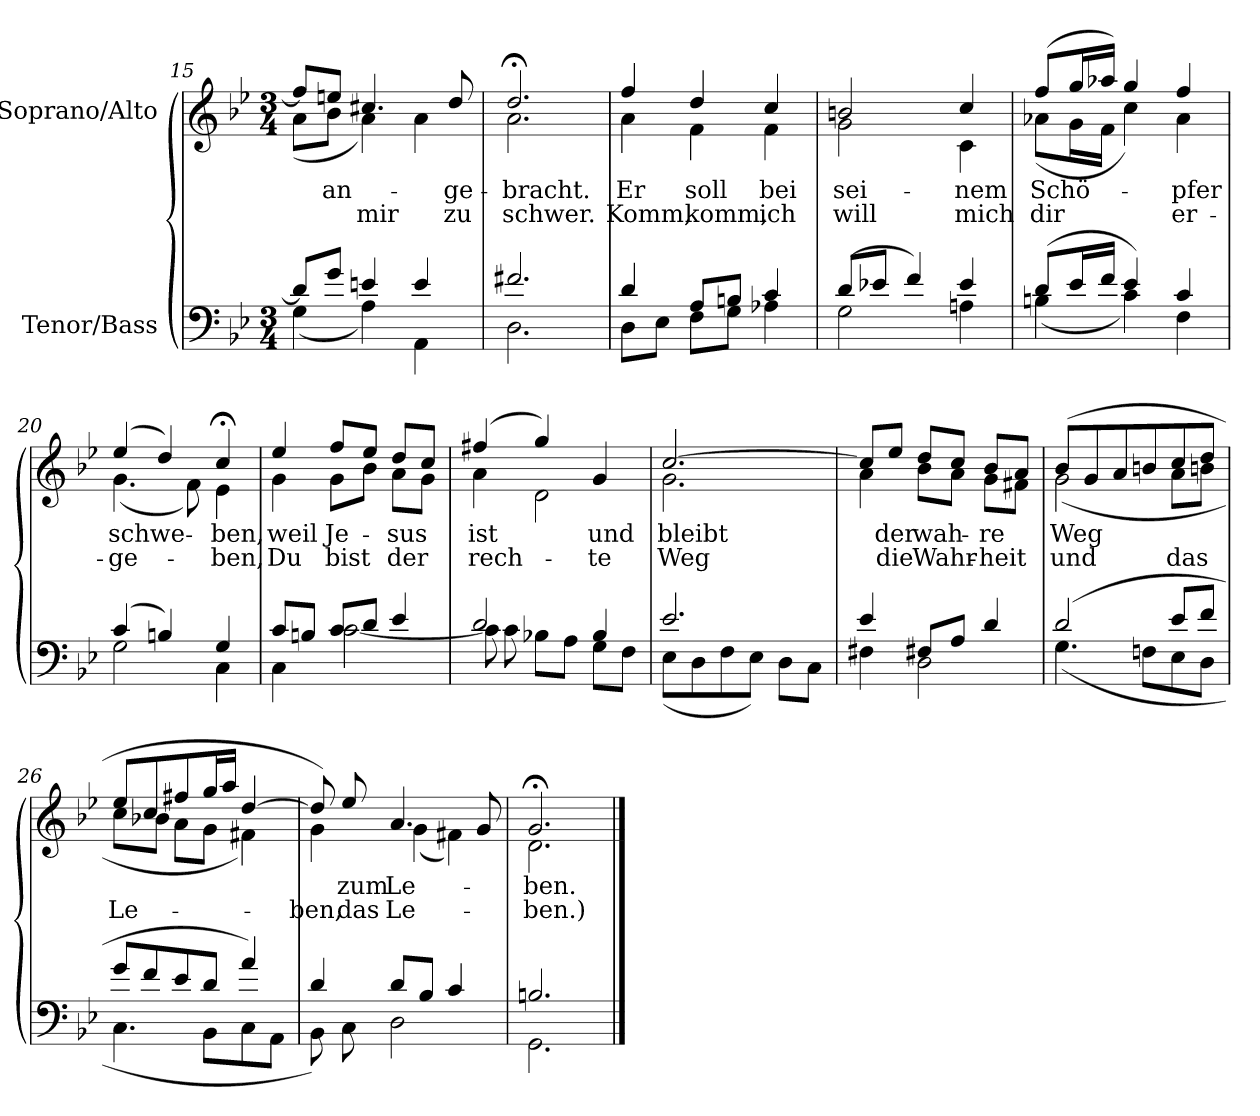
**kern	**kern	**text	**text
*part2	*part1	*part1	*part1
*staff2	*staff1	*staff1	*staff1
*I"Tenor/Bass	*I"Soprano/Alto	*	*
*clefF4	*clefG2	*	*
*k[b-e-]	*k[b-e-]	*	*
*M3/4	*M3/4	*	*
=15	=15	=15	=15
*^	*^	*	*
8d/L]	(4G\	8ff/L]	(8a\L	.	.
!	!	!	!	!LO:LY:b	!
8g/J	.	8een/J	8b-\J	an-	.
!	!	!	!	!	!LO:LY:a
4en/	4A\)	4.cc#X/	4a\)	.	mir
4e/	4AA\	.	4a\	.	.
!	!	!	!	!LO:LY:b	!LO:LY:a
.	.	8dd/	.	-ge-	zu
=16	=16	=16	=16	=16	=16
!	!	!	!	!LO:LY:b	!LO:LY:a
2.f#X/	2.D\	2.dd;</	2.a\	-bracht.	schwer.
=17	=17	=17	=17	=17	=17
!	!	!	!	!LO:LY:b	!LO:LY:a
4d/	8D\L	4ff/	4a\	Er	Komm,
.	8E-\J	.	.	.	.
!	!	!	!	!LO:LY:b	!LO:LY:a
8A/L	8F\L	4dd/	4f\	soll	komm,
8Bn/J	8G\J	.	.	.	.
!	!	!	!	!LO:LY:b	!LO:LY:a
4c/	4A-X\	4cc/	4f\	bei	ich
!!LO:LB:g=z	!!
=18	=18	=18	=18	=18	=18
!	!	!	!	!LO:LY:b	!LO:LY:a
(8d/L	2G\	2bn/	2g\	sei-	will
8e-X/J	.	.	.	.	.
4f/)	.	.	.	.	.
!	!	!	!	!LO:LY:b	!LO:LY:a
4e-/	4An\	4cc/	4c\	-nem	mich
=19	=19	=19	=19	=19	=19
!	!	!	!	!LO:LY:b	!LO:LY:a
(8d/L	(4Bn\	(8ff/L	(8a-X\L	Schö-	dir
16e-/L	.	16gg/L	16g\L	.	.
16f/JJ	.	16aa-X/JJ)	16f\JJ	.	.
4e-/)	4c\)	4gg/	4cc\)	.	.
!	!	!	!	!LO:LY:b	!LO:LY:a
4c/	4F\	4ff/	4a-\	-pfer	er-
=20	=20	=20	=20	=20	=20
!	!	!	!	!LO:LY:b	!LO:LY:a
(4c/	2G\	(4ee-/	(4.g\	schwe-	-ge-
4Bn/)	.	4dd/)	.	.	.
.	.	.	8f\)	.	.
!	!	!	!	!LO:LY:b	!LO:LY:a
4G/	4C\	4cc;</	4e-\	-ben,	-ben,
=21	=21	=21	=21	=21	=21
!	!	!	!	!LO:LY:b	!LO:LY:a
8c/L	4C\	4ee-/	4g\	weil	Du
8Bn/J	.	.	.	.	.
!	!	!	!	!LO:LY:b	!LO:LY:a
8c/L	[2c\	8ff/L	8g\L	Je-	bist
8d/J	.	8ee-/J	8b-\J	.	.
!	!	!	!	!LO:LY:b	!LO:LY:a
4e-/	.	8dd/L	8a\L	-sus	der
.	.	8cc/J	8g\J	.	.
=22	=22	=22	=22	=22	=22
!	!	!	!	!LO:LY:b	!LO:LY:a
2d/	8c\]	(4ff#X/	4a\	ist	rech-
.	8c\	.	.	.	.
.	8B-X\L	4gg/)	2d\	.	.
.	8A\J	.	.	.	.
!	!	!	!	!LO:LY:b	!LO:LY:a
4B-/	8G\L	4g/	.	und	-te
.	8F\J	.	.	.	.
!!LO:LB:g=z	!!
=23	=23	=23	=23	=23	=23
!	!	!	!	!LO:LY:b	!LO:LY:a
2.e-/	(8E-\L	[2.cc/	2.g\	bleibt	Weg
.	8D\	.	.	.	.
.	8F\	.	.	.	.
.	8E-\J)	.	.	.	.
.	8D\L	.	.	.	.
.	8C\J	.	.	.	.
=24	=24	=24	=24	=24	=24
4e-/	4F#X\	8cc/L]	4a\	.	.
!	!	!	!	!LO:LY:b	!LO:LY:a
.	.	8ee-/J	.	der	die
!	!	!	!	!LO:LY:b	!LO:LY:a
8F#X/L	2D\	8dd/L	8b-\L	wah-	Wahr-
8A/J	.	8cc/J	8a\J	.	.
!	!	!	!	!LO:LY:b	!LO:LY:a
4d/	.	8b-/L	8g\L	-re	-heit
.	.	8a/J	8f#X\J	.	.
=25	=25	=25	=25	=25	=25
!	!	!	!	!LO:LY:b	!LO:LY:a
(2d/	(4.G\	(8b-/L	(2g\	Weg	und
.	.	8g/	.	.	.
.	.	8a/	.	.	.
.	8Fn\L	8bn/	.	.	.
!	!	!	!	!	!LO:LY:a
8e-/L	8E-\	8cc/	8a\L	.	das
8f/J	8D\J	8dd/J	8bn\J	.	.
=26	=26	=26	=26	=26	=26
!	!	!	!	!	!LO:LY:a
8g/L	4.C\	8ee-/L	8cc\L	.	Le-
8f/	.	8cc/	8b-X\J	.	.
8e-/	.	8ff#X/	8a\L	.	.
8d/J	8BB-\L	16gg/L	8g\J	.	.
.	.	16aa/JJ	.	.	.
4a/)	8C\	[4dd/	4f#X\)	.	.
.	8AA\J	.	.	.	.
=27	=27	=27	=27	=27	=27
!	!	!	!	!	!LO:LY:a
4d/	8BB-\)	8dd/])	4g\	.	ben,
!	!	!	!	!LO:LY:b	!LO:LY:a
.	8C\	8ee-/	.	zum	das
!	!	!	!	!LO:LY:b	!LO:LY:a
8d/L	2D\	4.a/	(4g\	Le-	Le-
8B-/J	.	.	.	.	.
4c/	.	.	4f#X\)	.	.
.	.	8g/	.	.	.
=28	=28	=28	=28	=28	=28
!	!	!	!	!LO:LY:b	!LO:LY:a
2.Bn/	2.GG\	2.g;</	2.d\	-ben.	-ben.)
*v	*v	*	*	*	*
*	*v	*v	*	*
==	==	==	==
*-	*-	*-	*-
